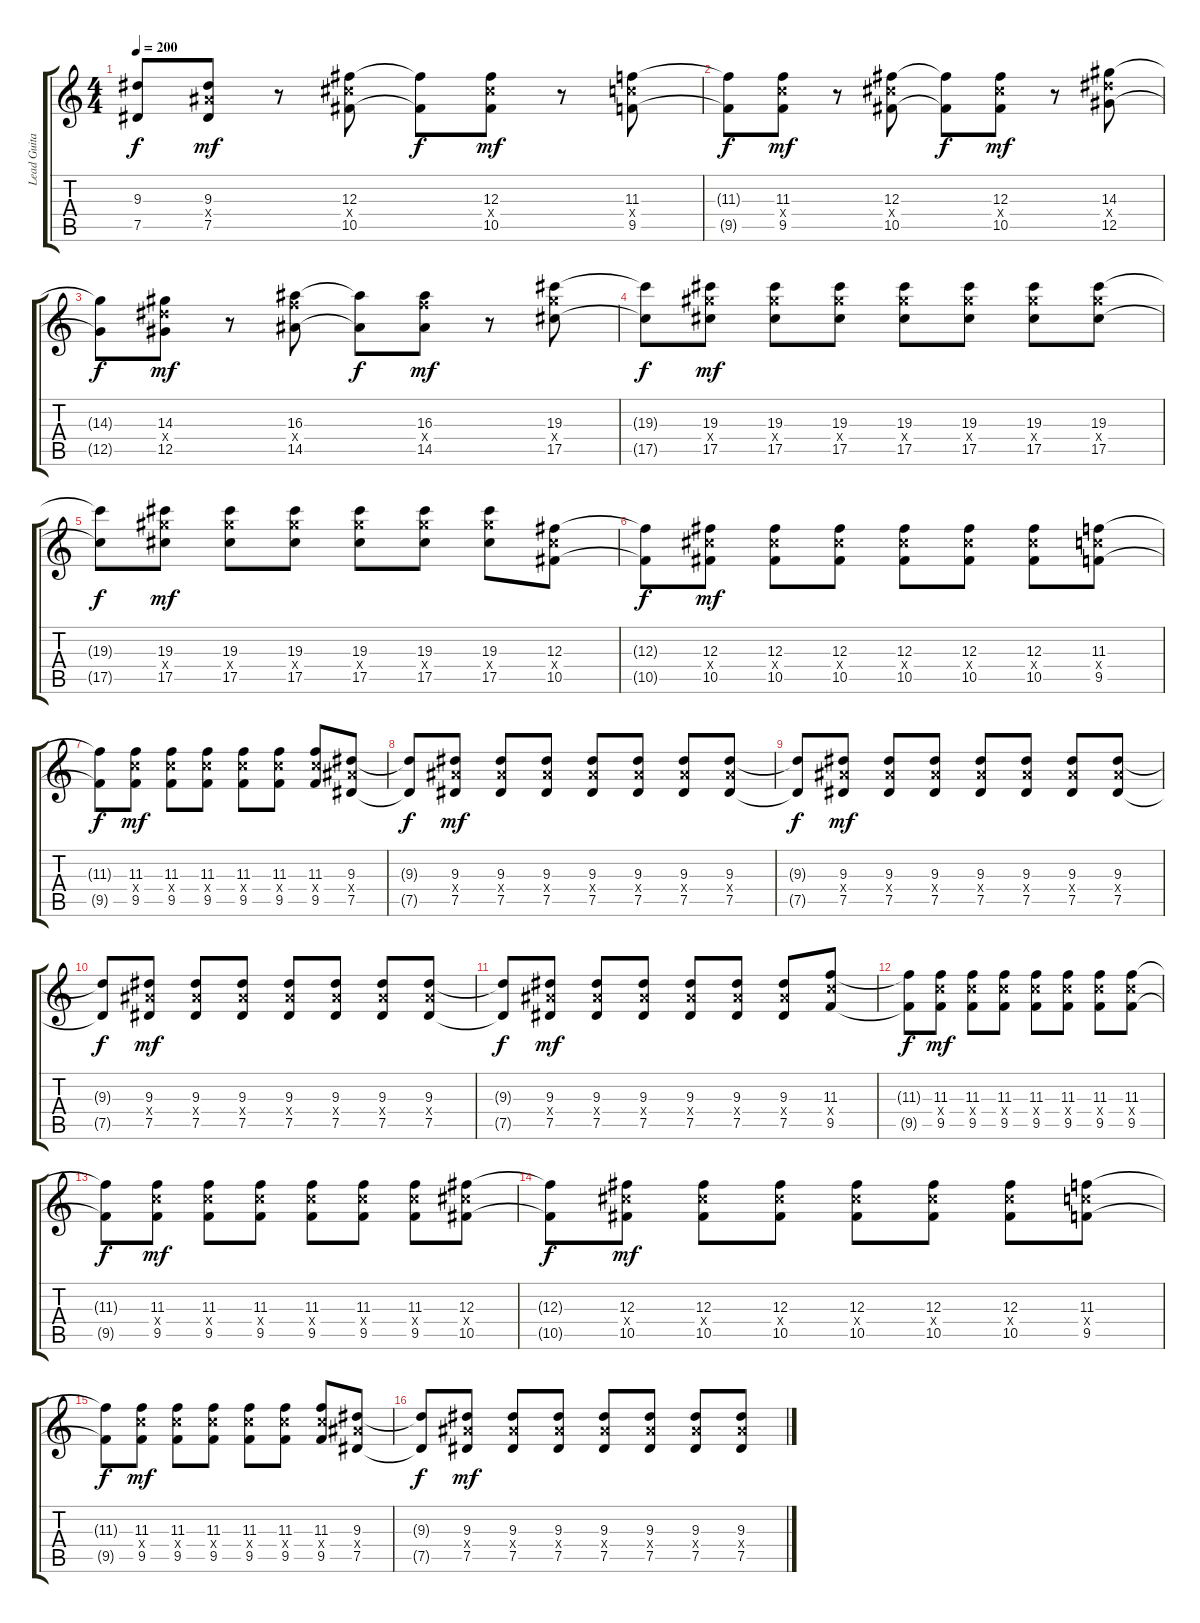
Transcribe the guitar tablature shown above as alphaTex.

\track ("Lead Guitar" "Lead Guita") {instrument distortionguitar}
\staff {score tabs}
\tuning (Eb4 Bb3 Gb3 Db3 Ab2 Eb2) {hide}
\ts (4 4)
\tempo 200
\clef g2
\ks c
(9.3{t} 7.5{t}).8{dy f} (9.3 9.4{x} 7.5).8{dy mf} r.8 (12.3 12.4{x} 10.5).8 (12.3{t} 10.5{t}).8{dy f} (12.3 12.4{x} 10.5).8{dy mf} r.8 (11.3 11.4{x} 9.5).8 |
(11.3{t} 9.5{t}).8{dy f} (11.3 11.4{x} 9.5).8{dy mf} r.8 (12.3 12.4{x} 10.5).8 (12.3{t} 10.5{t}).8{dy f} (12.3 12.4{x} 10.5).8{dy mf} r.8 (14.3 14.4{x} 12.5).8 |
(14.3{t} 12.5{t}).8{dy f} (14.3 14.4{x} 12.5).8{dy mf} r.8 (16.3 16.4{x} 14.5).8 (16.3{t} 14.5{t}).8{dy f} (16.3 16.4{x} 14.5).8{dy mf} r.8 (19.3 19.4{x} 17.5).8 |
(19.3{t} 17.5{t}).8{dy f} (19.3 19.4{x} 17.5).8{dy mf} (19.3 19.4{x} 17.5).8 (19.3 19.4{x} 17.5).8 (19.3 19.4{x} 17.5).8 (19.3 19.4{x} 17.5).8 (19.3 19.4{x} 17.5).8 (19.3 19.4{x} 17.5).8 |
(19.3{t} 17.5{t}).8{dy f} (19.3 19.4{x} 17.5).8{dy mf} (19.3 19.4{x} 17.5).8 (19.3 19.4{x} 17.5).8 (19.3 19.4{x} 17.5).8 (19.3 19.4{x} 17.5).8 (19.3 19.4{x} 17.5).8 (12.3 12.4{x} 10.5).8 |
(12.3{t} 10.5{t}).8{dy f} (12.3 12.4{x} 10.5).8{dy mf} (12.3 12.4{x} 10.5).8 (12.3 12.4{x} 10.5).8 (12.3 12.4{x} 10.5).8 (12.3 12.4{x} 10.5).8 (12.3 12.4{x} 10.5).8 (11.3 11.4{x} 9.5).8 |
(11.3{t} 9.5{t}).8{dy f} (11.3 11.4{x} 9.5).8{dy mf} (11.3 11.4{x} 9.5).8 (11.3 11.4{x} 9.5).8 (11.3 11.4{x} 9.5).8 (11.3 11.4{x} 9.5).8 (11.3 11.4{x} 9.5).8 (9.3 9.4{x} 7.5).8 |
(9.3{t} 7.5{t}).8{dy f} (9.3 9.4{x} 7.5).8{dy mf} (9.3 9.4{x} 7.5).8 (9.3 9.4{x} 7.5).8 (9.3 9.4{x} 7.5).8 (9.3 9.4{x} 7.5).8 (9.3 9.4{x} 7.5).8 (9.3 9.4{x} 7.5).8 |
(9.3{t} 7.5{t}).8{dy f} (9.3 9.4{x} 7.5).8{dy mf} (9.3 9.4{x} 7.5).8 (9.3 9.4{x} 7.5).8 (9.3 9.4{x} 7.5).8 (9.3 9.4{x} 7.5).8 (9.3 9.4{x} 7.5).8 (9.3 9.4{x} 7.5).8 |
(9.3{t} 7.5{t}).8{dy f} (9.3 9.4{x} 7.5).8{dy mf} (9.3 9.4{x} 7.5).8 (9.3 9.4{x} 7.5).8 (9.3 9.4{x} 7.5).8 (9.3 9.4{x} 7.5).8 (9.3 9.4{x} 7.5).8 (9.3 9.4{x} 7.5).8 |
(9.3{t} 7.5{t}).8{dy f} (9.3 9.4{x} 7.5).8{dy mf} (9.3 9.4{x} 7.5).8 (9.3 9.4{x} 7.5).8 (9.3 9.4{x} 7.5).8 (9.3 9.4{x} 7.5).8 (9.3 9.4{x} 7.5).8 (11.3 11.4{x} 9.5).8 |
(11.3{t} 9.5{t}).8{dy f} (11.3 11.4{x} 9.5).8{dy mf} (11.3 11.4{x} 9.5).8 (11.3 11.4{x} 9.5).8 (11.3 11.4{x} 9.5).8 (11.3 11.4{x} 9.5).8 (11.3 11.4{x} 9.5).8 (11.3 11.4{x} 9.5).8 |
(11.3{t} 9.5{t}).8{dy f} (11.3 11.4{x} 9.5).8{dy mf} (11.3 11.4{x} 9.5).8 (11.3 11.4{x} 9.5).8 (11.3 11.4{x} 9.5).8 (11.3 11.4{x} 9.5).8 (11.3 11.4{x} 9.5).8 (12.3 12.4{x} 10.5).8 |
(12.3{t} 10.5{t}).8{dy f} (12.3 12.4{x} 10.5).8{dy mf} (12.3 12.4{x} 10.5).8 (12.3 12.4{x} 10.5).8 (12.3 12.4{x} 10.5).8 (12.3 12.4{x} 10.5).8 (12.3 12.4{x} 10.5).8 (11.3 11.4{x} 9.5).8 |
(11.3{t} 9.5{t}).8{dy f} (11.3 11.4{x} 9.5).8{dy mf} (11.3 11.4{x} 9.5).8 (11.3 11.4{x} 9.5).8 (11.3 11.4{x} 9.5).8 (11.3 11.4{x} 9.5).8 (11.3 11.4{x} 9.5).8 (9.3 9.4{x} 7.5).8 |
(9.3{t} 7.5{t}).8{dy f} (9.3 9.4{x} 7.5).8{dy mf} (9.3 9.4{x} 7.5).8 (9.3 9.4{x} 7.5).8 (9.3 9.4{x} 7.5).8 (9.3 9.4{x} 7.5).8 (9.3 9.4{x} 7.5).8 (9.3 9.4{x} 7.5).8
